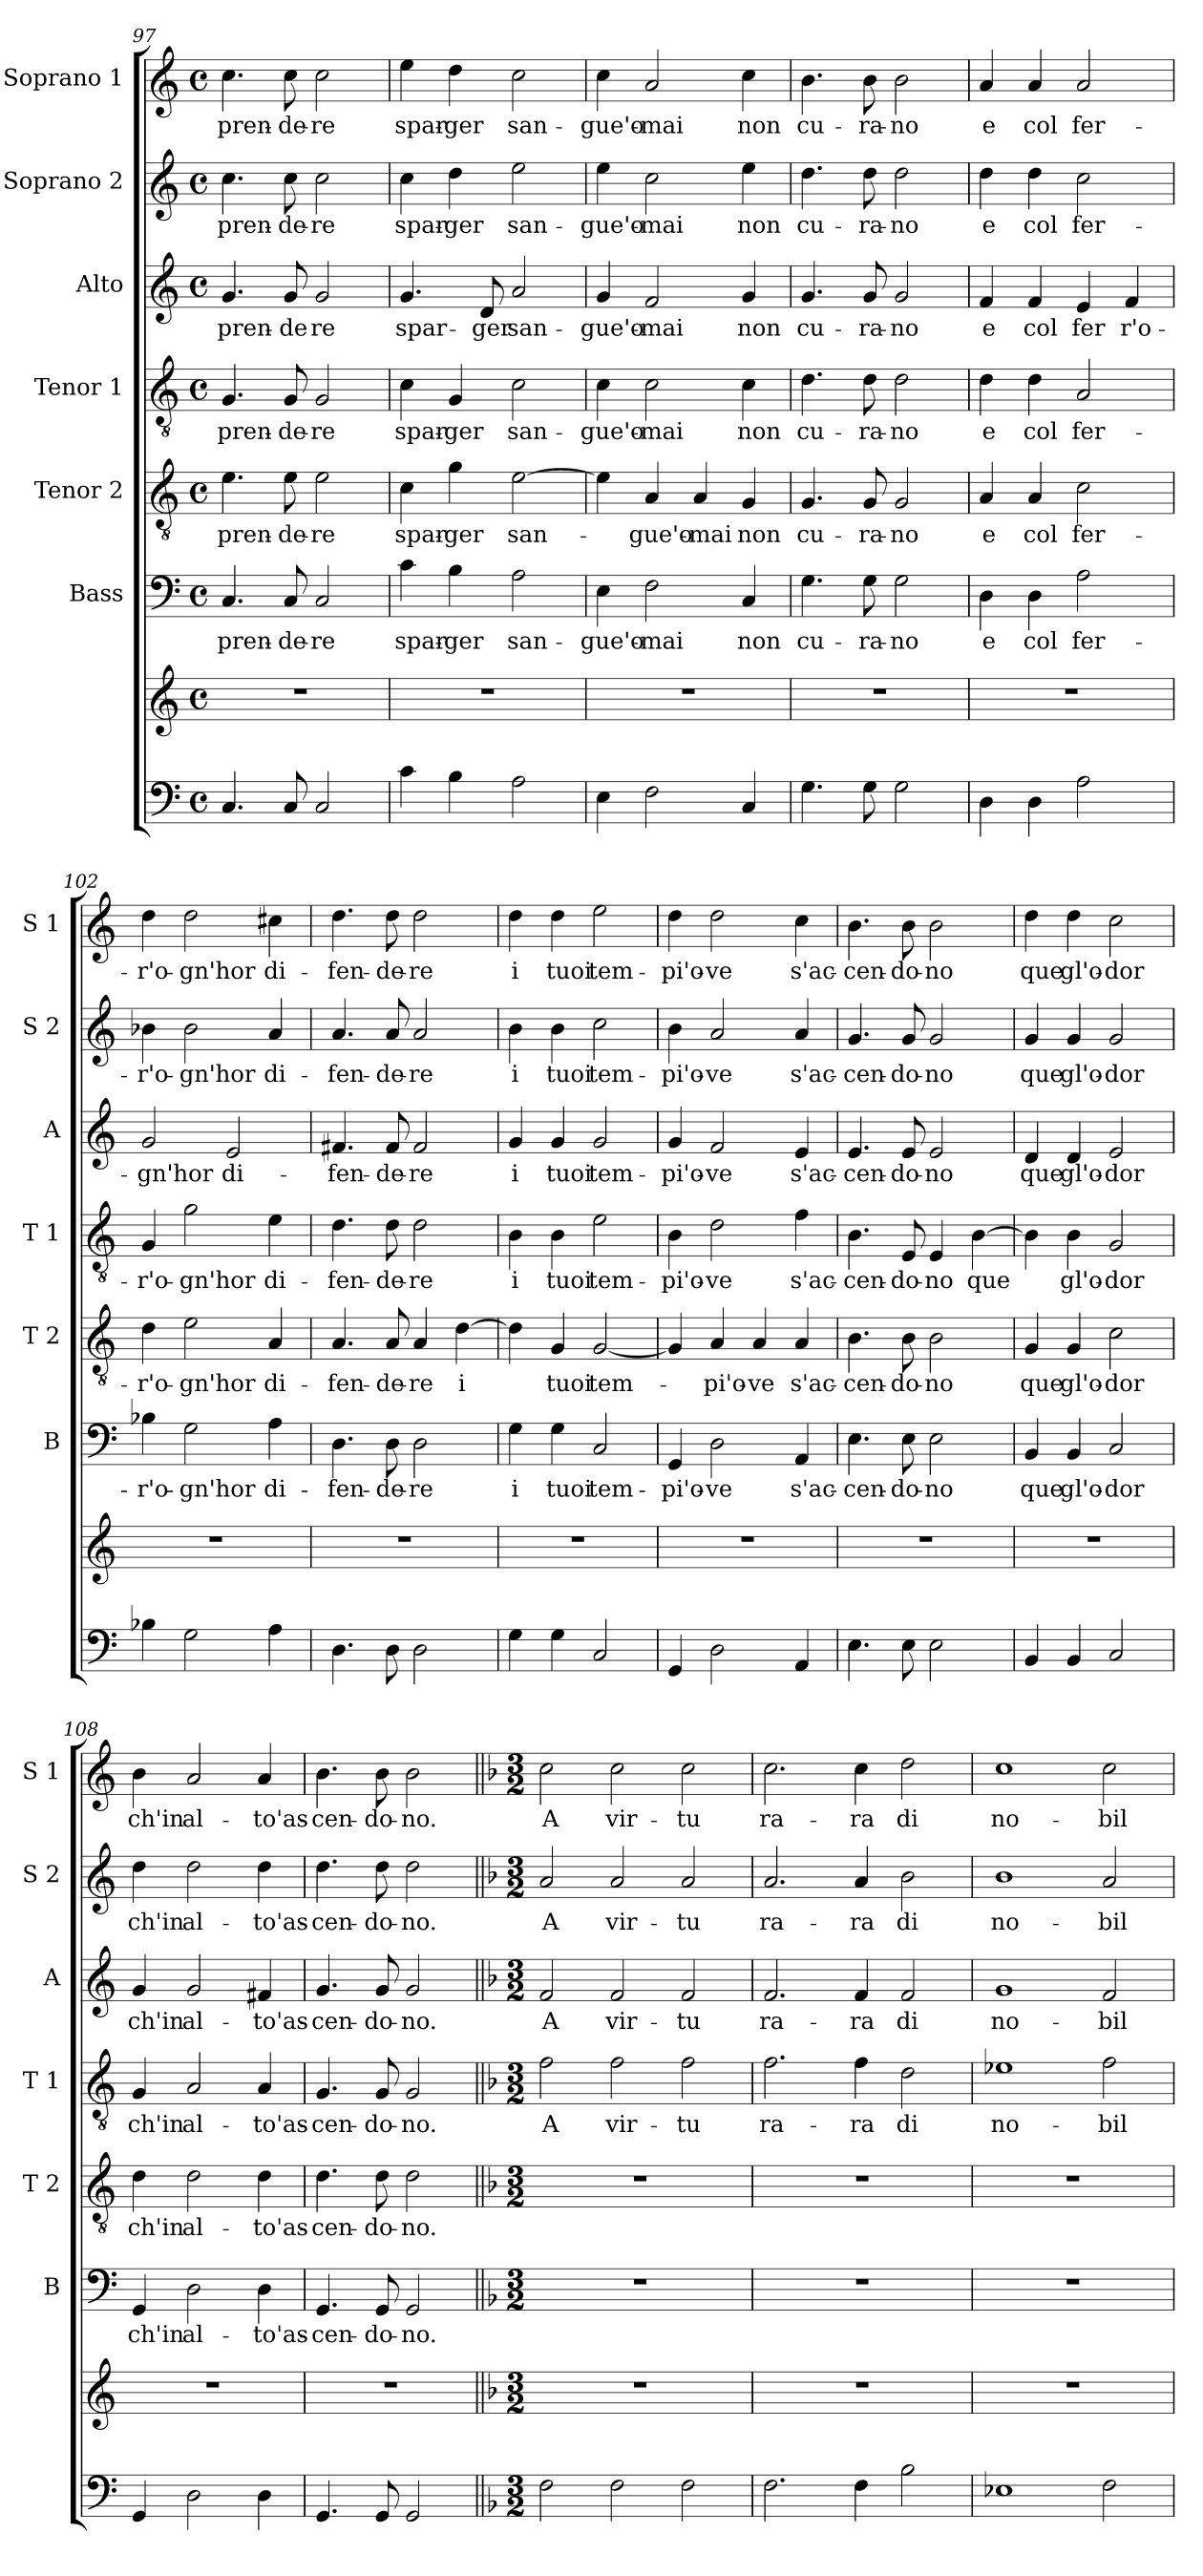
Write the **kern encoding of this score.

**kern	**kern	**kern	**text	**kern	**text	**kern	**text	**kern	**text	**kern	**text	**kern	**text
*part7	*part7	*part6	*part6	*part5	*part5	*part4	*part4	*part3	*part3	*part2	*part2	*part1	*part1
*staff8	*staff7	*staff6	*staff6	*staff5	*staff5	*staff4	*staff4	*staff3	*staff3	*staff2	*staff2	*staff1	*staff1
*	*	*I"Bass	*	*I"Tenor 2	*	*I"Tenor 1	*	*I"Alto	*	*I"Soprano 2	*	*I"Soprano 1	*
*	*	*I'B	*	*I'T 2	*	*I'T 1	*	*I'A	*	*I'S 2	*	*I'S 1	*
*clefF4	*clefG2	*clefF4	*	*clefGv2	*	*clefGv2	*	*clefG2	*	*clefG2	*	*clefG2	*
*k[]	*k[]	*k[]	*	*k[]	*	*k[]	*	*k[]	*	*k[]	*	*k[]	*
*C:	*C:	*C:	*	*C:	*	*C:	*	*C:	*	*C:	*	*C:	*
*M4/4	*M4/4	*M4/4	*	*M4/4	*	*M4/4	*	*M4/4	*	*M4/4	*	*M4/4	*
*met(c)	*met(c)	*met(c)	*	*met(c)	*	*met(c)	*	*met(c)	*	*met(c)	*	*met(c)	*
=97	=97	=97	=97	=97	=97	=97	=97	=97	=97	=97	=97	=97	=97
4.C/	1r	4.C/	pren-	4.e\	pren-	4.G/	pren-	4.g/	pren-	4.cc\	pren-	4.cc\	pren-
8C/	.	8C/	-de-	8e\	-de-	8G/	-de-	8g/	-de	8cc\	-de-	8cc\	-de-
2C/	.	2C/	-re	2e\	-re	2G/	-re	2g/	re	2cc\	-re	2cc\	-re
!!LO:LB:g=z
=98	=98	=98	=98	=98	=98	=98	=98	=98	=98	=98	=98	=98	=98
4c\	1r	4c\	spar-	4c\	spar-	4c\	spar-	4.g/	spar-	4cc\	spar-	4ee\	spar-
4B\	.	4B\	-ger	4g\	-ger	4G/	-ger	.	.	4dd\	-ger	4dd\	-ger
.	.	.	.	.	.	.	.	8d/	-ger	.	.	.	.
2A\	.	2A\	san-	[2e\	san-	2c\	san-	2a/	san-	2ee\	san-	2cc\	san-
=99	=99	=99	=99	=99	=99	=99	=99	=99	=99	=99	=99	=99	=99
4E\	1r	4E\	-gue'o-	4e\]	.	4c\	-gue'o-	4g/	-gue'o-	4ee\	-gue'o-	4cc\	-gue'o-
2F\	.	2F\	-mai	4A/	-gue'o-	2c\	-mai	2f/	-mai	2cc\	-mai	2a/	-mai
.	.	.	.	4A/	-mai	.	.	.	.	.	.	.	.
4C/	.	4C/	non	4G/	non	4c\	non	4g/	non	4ee\	non	4cc\	non
=100	=100	=100	=100	=100	=100	=100	=100	=100	=100	=100	=100	=100	=100
4.G\	1r	4.G\	cu-	4.G/	cu-	4.d\	cu-	4.g/	cu-	4.dd\	cu-	4.b\	cu-
8G\	.	8G\	-ra-	8G/	-ra-	8d\	-ra-	8g/	-ra-	8dd\	-ra-	8b\	-ra-
2G\	.	2G\	-no	2G/	-no	2d\	-no	2g/	-no	2dd\	-no	2b\	-no
=101	=101	=101	=101	=101	=101	=101	=101	=101	=101	=101	=101	=101	=101
4D\	1r	4D\	e	4A/	e	4d\	e	4f/	e	4dd\	e	4a/	e
4D\	.	4D\	col	4A/	col	4d\	col	4f/	col	4dd\	col	4a/	col
2A\	.	2A\	fer-	2c\	fer-	2A/	fer-	4e/	fer	2cc\	fer-	2a/	fer-
.	.	.	.	.	.	.	.	4f/	r'o-	.	.	.	.
=102	=102	=102	=102	=102	=102	=102	=102	=102	=102	=102	=102	=102	=102
4B-X\	1r	4B-X\	-r'o-	4d\	-r'o-	4G/	-r'o-	2g/	-gn'hor	4b-X\	-r'o-	4dd\	-r'o-
2G\	.	2G\	-gn'hor	2e\	-gn'hor	2g\	-gn'hor	.	.	2b-\	-gn'hor	2dd\	-gn'hor
.	.	.	.	.	.	.	.	2e/	di-	.	.	.	.
4A\	.	4A\	di-	4A/	di-	4e\	di-	.	.	4a/	di-	4cc#X\	di-
=103	=103	=103	=103	=103	=103	=103	=103	=103	=103	=103	=103	=103	=103
4.D\	1r	4.D\	-fen-	4.A/	-fen-	4.d\	-fen-	4.f#X/	-fen-	4.a/	-fen-	4.dd\	-fen-
8D\	.	8D\	-de-	8A/	-de-	8d\	-de-	8f#/	-de-	8a/	-de-	8dd\	-de-
2D\	.	2D\	-re	4A/	-re	2d\	-re	2f#/	-re	2a/	-re	2dd\	-re
.	.	.	.	[4d\	i	.	.	.	.	.	.	.	.
=104	=104	=104	=104	=104	=104	=104	=104	=104	=104	=104	=104	=104	=104
4G\	1r	4G\	i	4d\]	.	4B\	i	4g/	i	4b\	i	4dd\	i
4G\	.	4G\	tuoi	4G/	tuoi	4B\	tuoi	4g/	tuoi	4b\	tuoi	4dd\	tuoi
2C/	.	2C/	tem-	[2G/	tem-	2e\	tem-	2g/	tem-	2cc\	tem-	2ee\	tem-
!!LO:PB:g=z
=105	=105	=105	=105	=105	=105	=105	=105	=105	=105	=105	=105	=105	=105
4GG/	1r	4GG/	-pi'o-	4G/]	.	4B\	-pi'o-	4g/	-pi'o-	4b\	-pi'o-	4dd\	-pi'o-
2D\	.	2D\	-ve	4A/	-pi'o-	2d\	-ve	2f/	-ve	2a/	-ve	2dd\	-ve
.	.	.	.	4A/	-ve	.	.	.	.	.	.	.	.
4AA/	.	4AA/	s'ac-	4A/	s'ac-	4f\	s'ac-	4e/	s'ac-	4a/	s'ac-	4cc\	s'ac-
=106	=106	=106	=106	=106	=106	=106	=106	=106	=106	=106	=106	=106	=106
4.E\	1r	4.E\	-cen-	4.B\	-cen-	4.B\	-cen-	4.e/	-cen-	4.g/	-cen-	4.b\	-cen-
8E\	.	8E\	-do-	8B\	-do-	8E/	-do-	8e/	-do-	8g/	-do-	8b\	-do-
2E\	.	2E\	-no	2B\	-no	4E/	-no	2e/	-no	2g/	-no	2b\	-no
.	.	.	.	.	.	[4B\	que	.	.	.	.	.	.
=107	=107	=107	=107	=107	=107	=107	=107	=107	=107	=107	=107	=107	=107
4BB/	1r	4BB/	que	4G/	que	4B\]	.	4d/	que	4g/	que	4dd\	que
4BB/	.	4BB/	gl'o-	4G/	gl'o-	4B\	gl'o-	4d/	gl'o-	4g/	gl'o-	4dd\	gl'o-
2C/	.	2C/	-dor	2c\	-dor	2G/	-dor	2e/	-dor	2g/	-dor	2cc\	-dor
=108	=108	=108	=108	=108	=108	=108	=108	=108	=108	=108	=108	=108	=108
4GG/	1r	4GG/	ch'in	4d\	ch'in	4G/	ch'in	4g/	ch'in	4dd\	ch'in	4b\	ch'in
2D\	.	2D\	al-	2d\	al-	2A/	al-	2g/	al-	2dd\	al-	2a/	al-
4D\	.	4D\	-to'as-	4d\	-to'as-	4A/	-to'as-	4f#X/	-to'as-	4dd\	-to'as-	4a/	-to'as-
=109	=109	=109	=109	=109	=109	=109	=109	=109	=109	=109	=109	=109	=109
4.GG/	1r	4.GG/	-cen-	4.d\	-cen-	4.G/	-cen-	4.g/	-cen-	4.dd\	-cen-	4.b\	-cen-
8GG/	.	8GG/	-do-	8d\	-do-	8G/	-do-	8g/	-do-	8dd\	-do-	8b\	-do-
2GG/	.	2GG/	-no.	2d\	-no.	2G/	-no.	2g/	-no.	2dd\	-no.	2b\	-no.
=110||	=110||	=110||	=110||	=110||	=110||	=110||	=110||	=110||	=110||	=110||	=110||	=110||	=110||
*k[b-]	*k[b-]	*k[b-]	*	*k[b-]	*	*k[b-]	*	*k[b-]	*	*k[b-]	*	*k[b-]	*
*F:	*F:	*F:	*	*F:	*	*F:	*	*F:	*	*F:	*	*F:	*
*M3/2	*M3/2	*M3/2	*	*M3/2	*	*M3/2	*	*M3/2	*	*M3/2	*	*M3/2	*
2F\	1.r	1.r	.	1.r	.	2f\	A	2f/	A	2a/	A	2cc\	A
2F\	.	.	.	.	.	2f\	vir-	2f/	vir-	2a/	vir-	2cc\	vir-
2F\	.	.	.	.	.	2f\	-tu	2f/	-tu	2a/	-tu	2cc\	-tu
=111	=111	=111	=111	=111	=111	=111	=111	=111	=111	=111	=111	=111	=111
2.F\	1.r	1.r	.	1.r	.	2.f\	ra-	2.f/	ra-	2.a/	ra-	2.cc\	ra-
4F\	.	.	.	.	.	4f\	-ra	4f/	-ra	4a/	-ra	4cc\	-ra
2B-\	.	.	.	.	.	2d\	di	2f/	di	2b-\	di	2dd\	di
!!LO:LB:g=z
=112	=112	=112	=112	=112	=112	=112	=112	=112	=112	=112	=112	=112	=112
1E-X	1.r	1.r	.	1.r	.	1e-X	no-	1g	no-	1b-	no-	1cc	no-
2F\	.	.	.	.	.	2f\	-bil	2f/	-bil	2a/	-bil	2cc\	-bil
=	=	=	=	=	=	=	=	=	=	=	=	=	=
*-	*-	*-	*-	*-	*-	*-	*-	*-	*-	*-	*-	*-	*-
